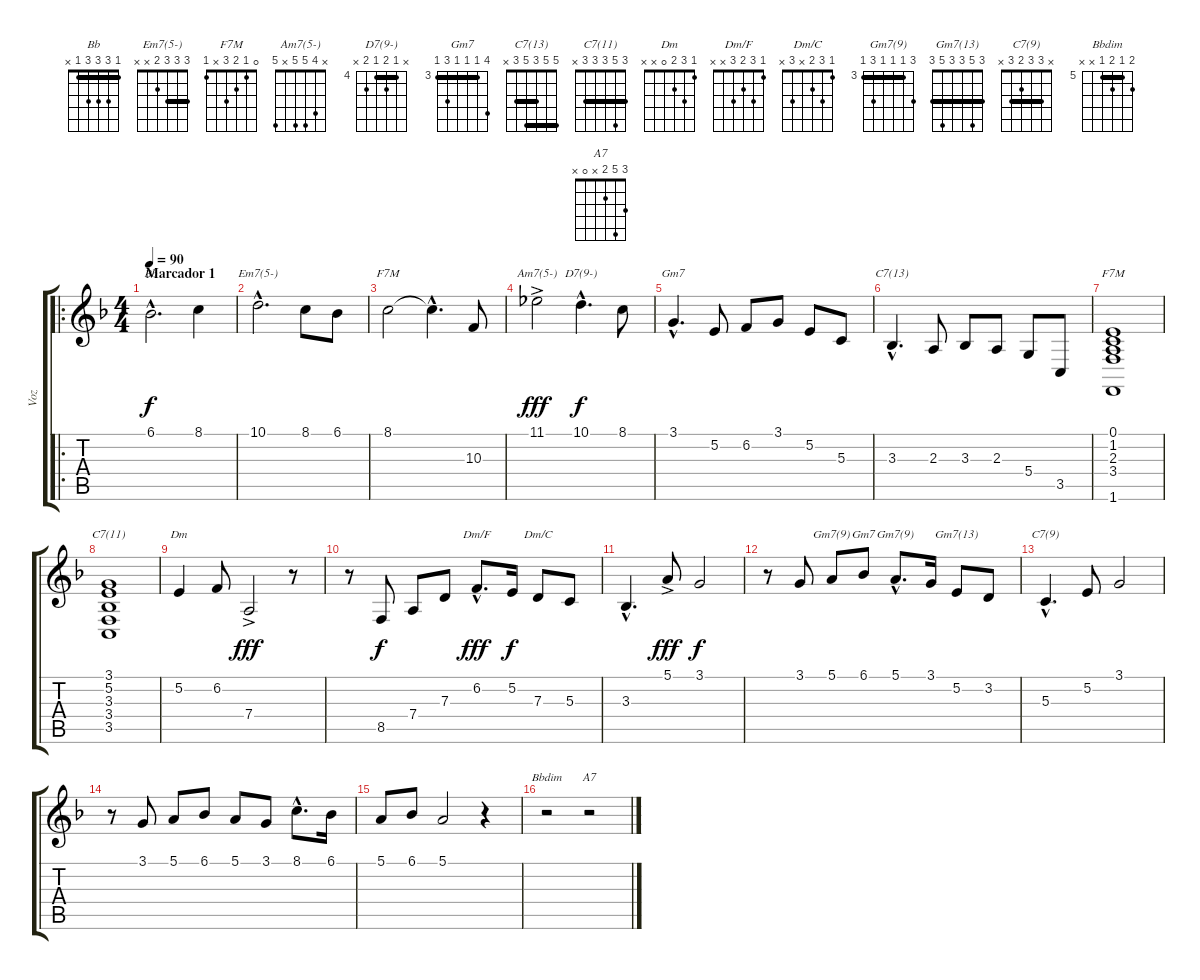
\track ("Voz" "Voz") {instrument acousticgrandpiano}
\staff {score tabs}
\tuning (E4 B3 G3 D3 A2 E2) {hide}
\chord ("Bb" 1 3 3 3 1 x) {barre 1}
\chord ("Em7(5-)" 3 3 3 2 x x) {barre 3}
\chord ("F7M" x 1 2 2 x 1) {barre 1}
\chord ("Am7(5-)" x 4 5 5 x 5)
\chord ("D7(9-)" x 4 5 4 5 x) {firstfret 4 barre 4}
\chord ("Gm7" 3 3 3 3 5 3) {barre 3}
\chord ("C7(13)" 5 5 3 5 3 x) {barre (3 5)}
\chord ("F7M" 0 1 2 3 x 1)
\chord ("C7(11)" 3 5 3 3 3 x) {barre 3}
\chord ("Dm" 1 3 2 0 x x)
\chord ("Dm/F" 1 3 2 3 x x)
\chord ("Dm/C" 1 3 2 x 3 x)
\chord ("Gm7(9)" 5 3 3 3 5 3) {barre 3}
\chord ("Gm7" 6 3 3 3 5 3) {firstfret 3 barre 3}
\chord ("Gm7(9)" 5 3 3 3 5 3) {firstfret 3 barre 3}
\chord ("Gm7(13)" 3 5 3 3 5 3) {barre 3}
\chord ("C7(9)" x 3 3 2 3 x) {barre 3}
\chord ("Bbdim" 6 5 6 5 x x) {firstfret 5 barre 5}
\chord ("A7" 3 5 2 x 0 x)
\ro
\ts (4 4)
\section ("" "Marcador 1")
\tempo 90
\clef g2
\ks dminor
6.1{hac}.2{d ch "Bb" dy f instrument acousticgrandpiano} 8.1.4 |
10.1{hac}.2{d ch "Em7(5-)"} 8.1.8 6.1.8 |
8.1.2{ch "F7M"} 8.1{hac t}.4{d} 10.3.8 |
11.1{ac}.2{ch "Am7(5-)" dy fff} 10.1{hac}.4{d ch "D7(9-)" dy f} 8.1.8 |
3.1{hac}.4{d ch "Gm7"} 5.2.8 6.2.8 3.1.8 5.2.8 5.3.8 |
3.3{hac}.4{d ch "C7(13)"} 2.3.8 3.3.8 2.3.8 5.4.8 3.5.8 |
(0.1 1.2 2.3 3.4 1.6).1{ch "F7M"} |
(3.1 5.2 3.3 3.4 3.5).1{ch "C7(11)"} |
5.2.4{ch "Dm"} 6.2.8 7.4{ac}.2{dy fff} r.8 |
r.8 8.5.8{dy f} 7.4.8 7.3.8 6.2{hac}.8{d ch "Dm/F" dy fff} 5.2.16{dy f} 7.3.8{ch "Dm/C"} 5.3.8 |
3.3{hac}.4{d} 5.1{ac}.8{dy fff} 3.1.2{dy f} |
r.8 3.1.8 5.1.8{ch "Gm7(9)"} 6.1.8{ch "Gm7"} 5.1{hac}.8{d ch "Gm7(9)"} 3.1.16 5.2.8{ch "Gm7(13)"} 3.2.8 |
5.3{hac}.4{d ch "C7(9)"} 5.2.8 3.1.2 |
r.8 3.1.8 5.1.8 6.1.8 5.1.8 3.1.8 8.1{hac}.8{d} 6.1.16 |
5.1.8 6.1.8 5.1.2 r.4 |
r.2{ch "Bbdim"} r.2{ch "A7"}
